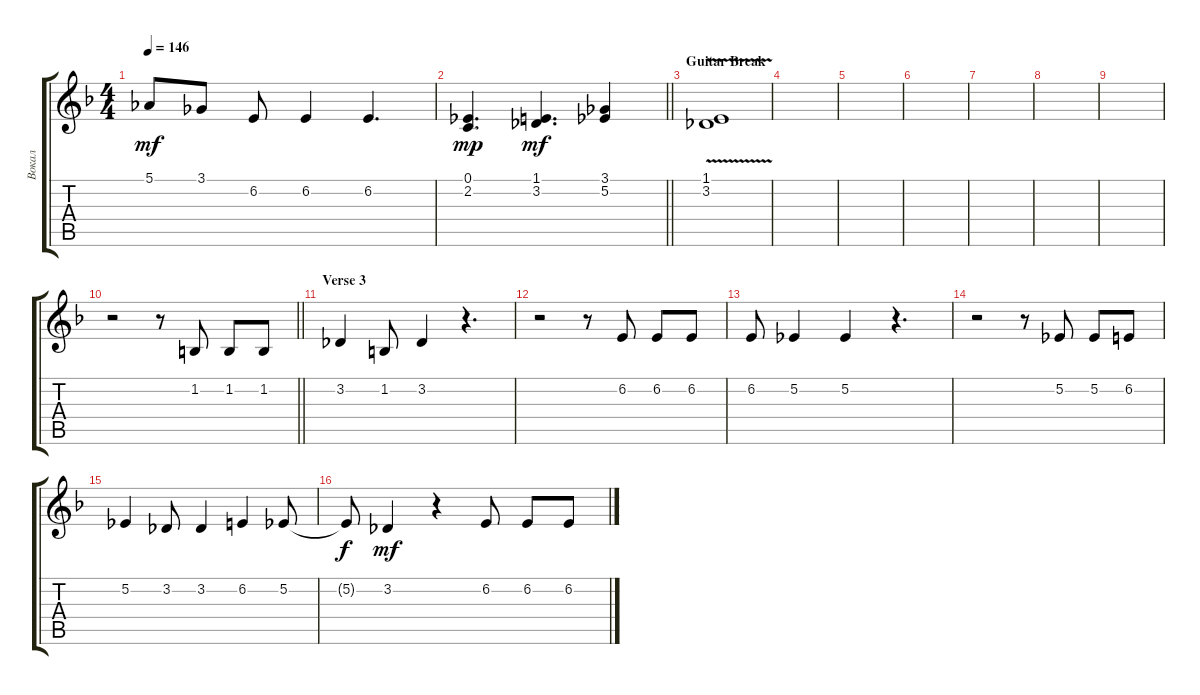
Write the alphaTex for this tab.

\track ("Вокал" "Вокал") {instrument trumpet}
\staff {score tabs}
\tuning (Eb4 Bb3 Gb3 Db3 Ab2 Eb2) {hide}
\ts (4 4)
\tempo 146
\clef g2
\ks dminor
5.1.8{dy mf} 3.1.8 6.2.8 6.2.4 6.2.4{d} |
\barLineRight lightlight
(0.1 2.2).4{d dy mp} (1.1 3.2).4{d dy mf} (3.1 5.2).4 |
\section ("" "Guitar Break")
(1.1{v} 3.2{v}).1 |
|
|
|
|
|
|
\barLineRight lightlight
r.2 r.8 1.2.8 1.2.8 1.2.8 |
\section ("" "Verse 3")
3.2.4 1.2.8 3.2.4 r.4{d} |
r.2 r.8 6.2.8 6.2.8 6.2.8 |
6.2.8 5.2.4 5.2.4 r.4{d} |
r.2 r.8 5.2.8 5.2.8 6.2.8 |
5.2.4 3.2.8 3.2.4 6.2.4 5.2.8 |
5.2{t}.8{dy f} 3.2.4{dy mf} r.4 6.2.8 6.2.8 6.2.8
